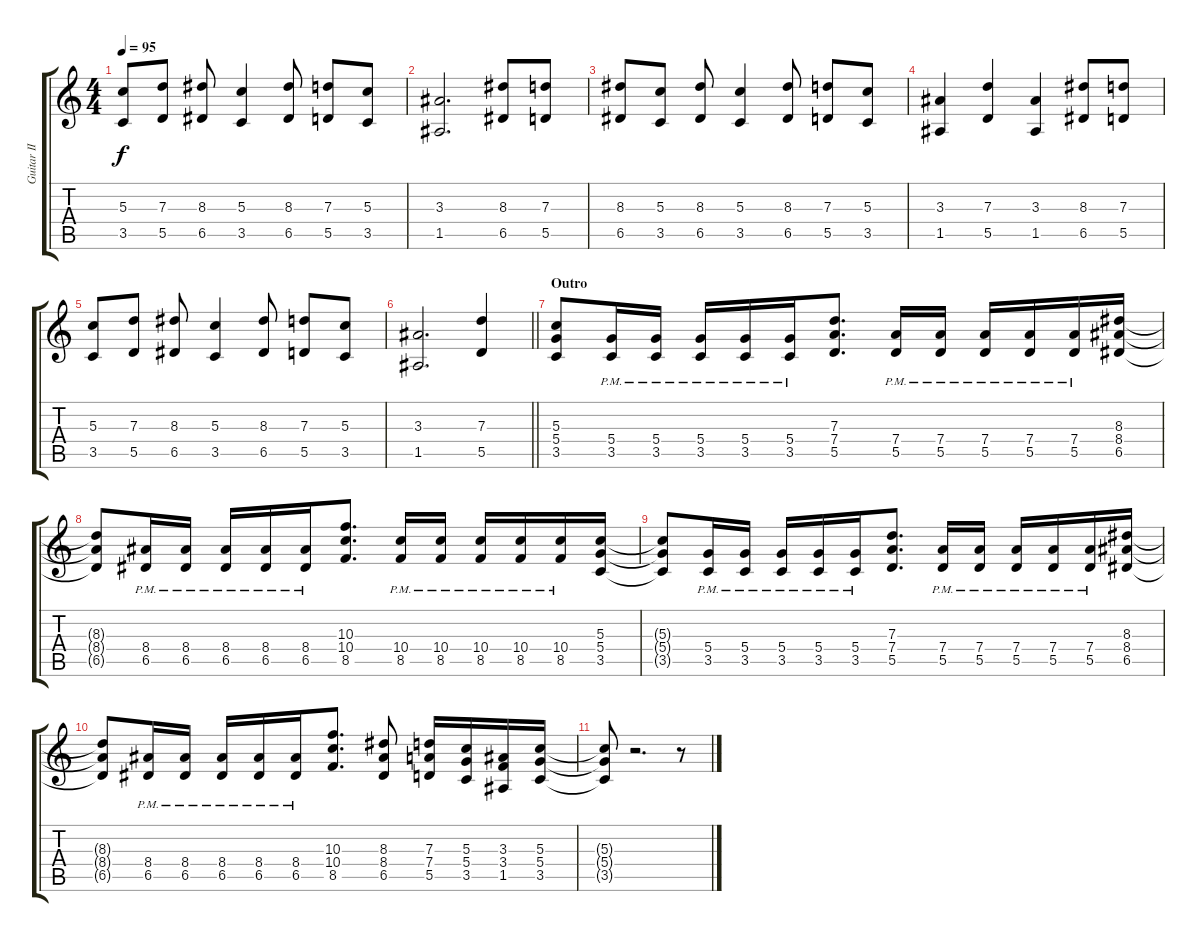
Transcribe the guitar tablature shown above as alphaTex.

\track ("Guitar II" "Guitar II") {instrument overdrivenguitar}
\staff {score tabs}
\tuning (E4 B3 G3 D3 A2 E2) {hide}
\ts (4 4)
\tempo 95
\clef g2
\ks c
(5.3 3.5).8{dy f} (7.3 5.5).8 (8.3 6.5).8 (5.3 3.5).4 (8.3 6.5).8 (7.3 5.5).8 (5.3 3.5).8 |
(3.3 1.5).2{d} (8.3 6.5).8 (7.3 5.5).8 |
(8.3 6.5).8 (5.3 3.5).8 (8.3 6.5).8 (5.3 3.5).4 (8.3 6.5).8 (7.3 5.5).8 (5.3 3.5).8 |
(3.3 1.5).4 (7.3 5.5).4 (3.3 1.5).4 (8.3 6.5).8 (7.3 5.5).8 |
(5.3 3.5).8 (7.3 5.5).8 (8.3 6.5).8 (5.3 3.5).4 (8.3 6.5).8 (7.3 5.5).8 (5.3 3.5).8 |
\barLineRight lightlight
(3.3 1.5).2{d} (7.3 5.5).4 |
\section ("" "Outro")
(5.3 5.4 3.5).8 (5.4{pm} 3.5{pm}).16 (5.4{pm} 3.5{pm}).16 (5.4{pm} 3.5{pm}).16 (5.4{pm} 3.5{pm}).16 (5.4{pm} 3.5{pm}).16 (7.3 7.4 5.5).8{d} (7.4{pm} 5.5{pm}).16 (7.4{pm} 5.5{pm}).16 (7.4{pm} 5.5{pm}).16 (7.4{pm} 5.5{pm}).16 (7.4{pm} 5.5{pm}).16 (8.3 8.4 6.5).16 |
(8.3{t} 8.4{t} 6.5{t}).8 (8.4{pm} 6.5{pm}).16 (8.4{pm} 6.5{pm}).16 (8.4{pm} 6.5{pm}).16 (8.4{pm} 6.5{pm}).16 (8.4{pm} 6.5{pm}).16 (10.3 10.4 8.5).8{d} (10.4{pm} 8.5{pm}).16 (10.4{pm} 8.5{pm}).16 (10.4{pm} 8.5{pm}).16 (10.4{pm} 8.5{pm}).16 (10.4{pm} 8.5{pm}).16 (5.3 5.4 3.5).16 |
(5.3{t} 5.4{t} 3.5{t}).8 (5.4{pm} 3.5{pm}).16 (5.4{pm} 3.5{pm}).16 (5.4{pm} 3.5{pm}).16 (5.4{pm} 3.5{pm}).16 (5.4{pm} 3.5{pm}).16 (7.3 7.4 5.5).8{d} (7.4{pm} 5.5{pm}).16 (7.4{pm} 5.5{pm}).16 (7.4{pm} 5.5{pm}).16 (7.4{pm} 5.5{pm}).16 (7.4{pm} 5.5{pm}).16 (8.3 8.4 6.5).16 |
(8.3{t} 8.4{t} 6.5{t}).8 (8.4{pm} 6.5{pm}).16 (8.4{pm} 6.5{pm}).16 (8.4{pm} 6.5{pm}).16 (8.4{pm} 6.5{pm}).16 (8.4{pm} 6.5{pm}).16 (10.3 10.4 8.5).8{d} (8.3 8.4 6.5).8 (7.3 7.4 5.5).16 (5.3 5.4 3.5).16 (3.3 3.4 1.5).16 (5.3 5.4 3.5).16 |
(5.3{t} 5.4{t} 3.5{t}).8 r.2{d} r.8
